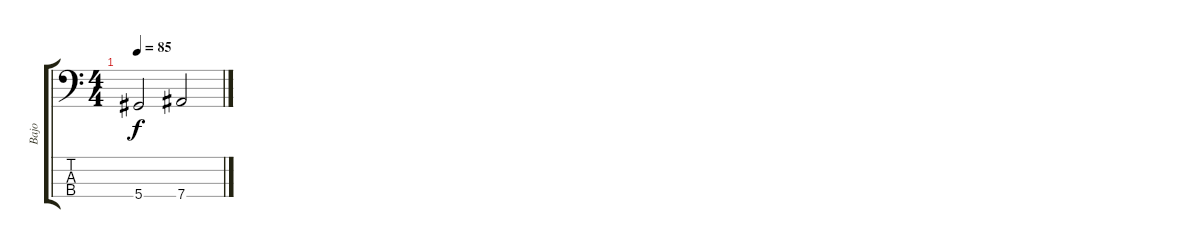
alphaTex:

\track ("Bajo" "Bajo") {instrument electricbassfinger}
\staff {score tabs}
\tuning (Gb2 Db2 Ab1 Eb1) {hide}
\ts (4 4)
\tempo 85
\clef f4
\ks c
5.4.2{dy f} 7.4.2
